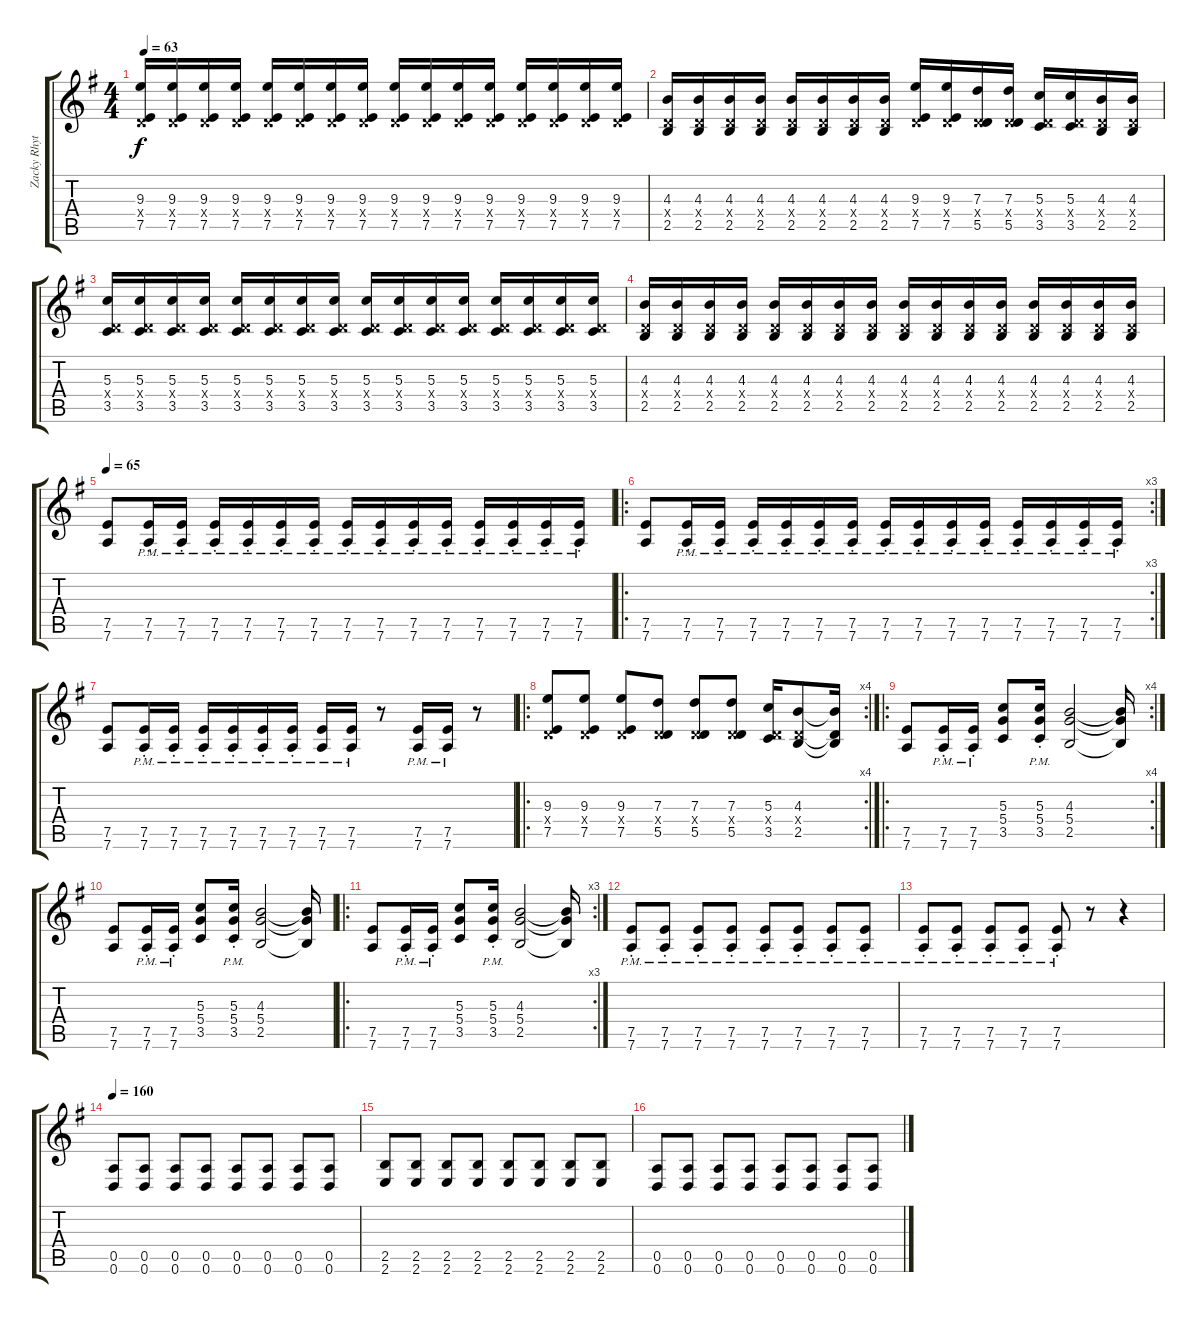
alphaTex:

\track ("Zacky Rhythm" "Zacky Rhyt") {instrument distortionguitar}
\staff {score tabs}
\tuning (E4 B3 G3 D3 A2 D2) {hide}
\ts (4 4)
\tempo 63
\clef g2
\ks g
(9.3 0.4{x} 7.5).16{dy f} (9.3 0.4{x} 7.5).16 (9.3 0.4{x} 7.5).16 (9.3 0.4{x} 7.5).16 (9.3 0.4{x} 7.5).16 (9.3 0.4{x} 7.5).16 (9.3 0.4{x} 7.5).16 (9.3 0.4{x} 7.5).16 (9.3 0.4{x} 7.5).16 (9.3 0.4{x} 7.5).16 (9.3 0.4{x} 7.5).16 (9.3 0.4{x} 7.5).16 (9.3 0.4{x} 7.5).16 (9.3 0.4{x} 7.5).16 (9.3 0.4{x} 7.5).16 (9.3 0.4{x} 7.5).16 |
(4.3 0.4{x} 2.5).16 (4.3 0.4{x} 2.5).16 (4.3 0.4{x} 2.5).16 (4.3 0.4{x} 2.5).16 (4.3 0.4{x} 2.5).16 (4.3 0.4{x} 2.5).16 (4.3 0.4{x} 2.5).16 (4.3 0.4{x} 2.5).16 (9.3 0.4{x} 7.5).16 (9.3 0.4{x} 7.5).16 (7.3 0.4{x} 5.5).16 (7.3 0.4{x} 5.5).16 (5.3 0.4{x} 3.5).16 (5.3 0.4{x} 3.5).16 (4.3 0.4{x} 2.5).16 (4.3 0.4{x} 2.5).16 |
(5.3 0.4{x} 3.5).16 (5.3 0.4{x} 3.5).16 (5.3 0.4{x} 3.5).16 (5.3 0.4{x} 3.5).16 (5.3 0.4{x} 3.5).16 (5.3 0.4{x} 3.5).16 (5.3 0.4{x} 3.5).16 (5.3 0.4{x} 3.5).16 (5.3 0.4{x} 3.5).16 (5.3 0.4{x} 3.5).16 (5.3 0.4{x} 3.5).16 (5.3 0.4{x} 3.5).16 (5.3 0.4{x} 3.5).16 (5.3 0.4{x} 3.5).16 (5.3 0.4{x} 3.5).16 (5.3 0.4{x} 3.5).16 |
(4.3 0.4{x} 2.5).16 (4.3 0.4{x} 2.5).16 (4.3 0.4{x} 2.5).16 (4.3 0.4{x} 2.5).16 (4.3 0.4{x} 2.5).16 (4.3 0.4{x} 2.5).16 (4.3 0.4{x} 2.5).16 (4.3 0.4{x} 2.5).16 (4.3 0.4{x} 2.5).16 (4.3 0.4{x} 2.5).16 (4.3 0.4{x} 2.5).16 (4.3 0.4{x} 2.5).16 (4.3 0.4{x} 2.5).16 (4.3 0.4{x} 2.5).16 (4.3 0.4{x} 2.5).16 (4.3 0.4{x} 2.5).16 |
\tempo 65
(7.5 7.6).8{volume 8} (7.5{pm st} 7.6{pm st}).16 (7.5{pm st} 7.6{pm st}).16 (7.5{pm st} 7.6{pm st}).16 (7.5{pm st} 7.6{pm st}).16 (7.5{pm st} 7.6{pm st}).16 (7.5{pm st} 7.6{pm st}).16 (7.5{pm st} 7.6{pm st}).16 (7.5{pm st} 7.6{pm st}).16 (7.5{pm st} 7.6{pm st}).16 (7.5{pm st} 7.6{pm st}).16 (7.5{pm st} 7.6{pm st}).16 (7.5{pm st} 7.6{pm st}).16 (7.5{pm st} 7.6{pm st}).16 (7.5{pm st} 7.6{pm st}).16 |
\ro
\rc 3
(7.5 7.6).8{volume 9} (7.5{pm st} 7.6{pm st}).16 (7.5{pm st} 7.6{pm st}).16 (7.5{pm st} 7.6{pm st}).16 (7.5{pm st} 7.6{pm st}).16{volume 11} (7.5{pm st} 7.6{pm st}).16 (7.5{pm st} 7.6{pm st}).16 (7.5{pm st} 7.6{pm st}).16 (7.5{pm st} 7.6{pm st}).16 (7.5{pm st} 7.6{pm st}).16{volume 13} (7.5{pm st} 7.6{pm st}).16 (7.5{pm st} 7.6{pm st}).16 (7.5{pm st} 7.6{pm st}).16 (7.5{pm st} 7.6{pm st}).16 (7.5{pm st} 7.6{pm st}).16 |
(7.5 7.6).8 (7.5{pm st} 7.6{pm st}).16 (7.5{pm st} 7.6{pm st}).16 (7.5{pm st} 7.6{pm st}).16 (7.5{pm st} 7.6{pm st}).16 (7.5{pm st} 7.6{pm st}).16 (7.5{pm st} 7.6{pm st}).16 (7.5{pm} 7.6{pm}).16 (7.5{pm} 7.6{pm}).16 r.8 (7.5{pm} 7.6{pm}).16 (7.5{pm} 7.6{pm}).16 r.8 |
\ro
\rc 4
(9.3 0.4{x} 7.5).8 (9.3 0.4{x} 7.5).8 (9.3 0.4{x} 7.5).8 (7.3 0.4{x} 5.5).8 (7.3 0.4{x} 5.5).8 (7.3 0.4{x} 5.5).8 (5.3 0.4{x} 3.5).16 (4.3 0.4{x} 2.5).8 (4.3{t} 0.4{t} 2.5{t}).16 |
\ro
\rc 4
(7.5 7.6).8 (7.5{pm st} 7.6{pm st}).16 (7.5{pm st} 7.6{pm st}).16 (5.3 5.4 3.5).8 (5.3{pm st} 5.4{pm st} 3.5{pm st}).16 (4.3 5.4 2.5).2 (4.3{t} 5.4{t} 2.5{t}).16 |
(7.5 7.6).8 (7.5{pm st} 7.6{pm st}).16 (7.5{pm st} 7.6{pm st}).16 (5.3 5.4 3.5).8 (5.3{pm st} 5.4{pm st} 3.5{pm st}).16 (4.3 5.4 2.5).2 (4.3{t} 5.4{t} 2.5{t}).16 |
\ro
\rc 3
(7.5 7.6).8 (7.5{pm st} 7.6{pm st}).16 (7.5{pm st} 7.6{pm st}).16 (5.3 5.4 3.5).8 (5.3{pm st} 5.4{pm st} 3.5{pm st}).16 (4.3 5.4 2.5).2 (4.3{t} 5.4{t} 2.5{t}).16 |
(7.5{pm st} 7.6{pm st}).8 (7.5{pm st} 7.6{pm st}).8 (7.5{pm st} 7.6{pm st}).8 (7.5{pm st} 7.6{pm st}).8 (7.5{pm st} 7.6{pm st}).8 (7.5{pm st} 7.6{pm st}).8 (7.5{pm st} 7.6{pm st}).8 (7.5{pm st} 7.6{pm st}).8 |
(7.5{pm st} 7.6{pm st}).8 (7.5{pm st} 7.6{pm st}).8 (7.5{pm st} 7.6{pm st}).8 (7.5{pm st} 7.6{pm st}).8 (7.5{pm st} 7.6{pm st}).8 r.8 r.4 |
\tempo 160
(0.5 0.6).8 (0.5 0.6).8 (0.5 0.6).8 (0.5 0.6).8 (0.5 0.6).8 (0.5 0.6).8 (0.5 0.6).8 (0.5 0.6).8 |
(2.5 2.6).8 (2.5 2.6).8 (2.5 2.6).8 (2.5 2.6).8 (2.5 2.6).8 (2.5 2.6).8 (2.5 2.6).8 (2.5 2.6).8 |
(0.5 0.6).8 (0.5 0.6).8 (0.5 0.6).8 (0.5 0.6).8 (0.5 0.6).8 (0.5 0.6).8 (0.5 0.6).8 (0.5 0.6).8
